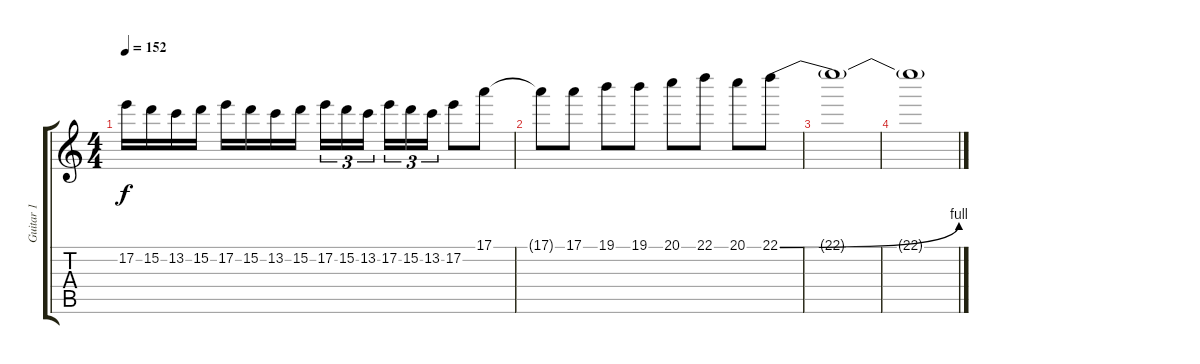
\track ("Guitar 1" "Guitar 1") {instrument overdrivenguitar}
\staff {score tabs}
\tuning (E4 B3 G3 D3 A2 E2) {hide}
\ts (4 4)
\tempo 152
\clef g2
\ks c
17.2.16{dy f} 15.2.16 13.2.16 15.2.16 17.2.16 15.2.16 13.2.16 15.2.16 17.2.16{tu (3 2)} 15.2.16{tu (3 2)} 13.2.16{tu (3 2) beam splitsecondary} 17.2.16{tu (3 2)} 15.2.16{tu (3 2)} 13.2.16{tu (3 2)} 17.2.8 17.1.8 |
17.1{t}.8 17.1.8 19.1.8 19.1.8 20.1.8 22.1.8 20.1.8 22.1{be (bend 0 0 60 4)}.8 |
22.1{t}.1 |
22.1{t}.1
